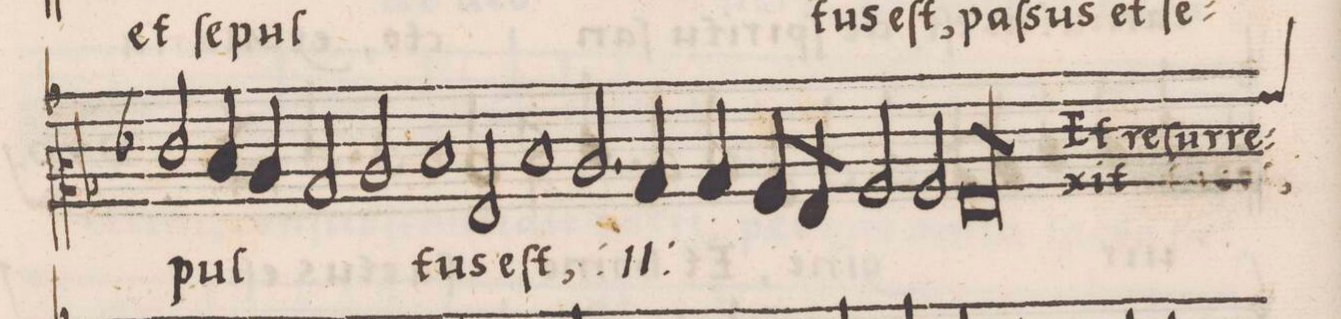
**kern	**text
*I"ALTVS	*
*clefC2	*
*k[b-]	*
*met(c|)	*
*M2/1	*
2e-X/	-pul-
4d/	.
4c/	.
=116	=116
2B-/	.
2c/	.
1d	-tus
=117	=117
2G/	.
1d	eſt,
*	*ij
2.c/	paſ-
=118	=118
4B-/	-sus
4B-/	et
8A/L	ſe-
8G/J	.
2A/	-pul-
2A/	-tus
=119	=119
*custos:g	*
0G	eſt
*clefC3	*Xij
=120	=120
*-	*-
